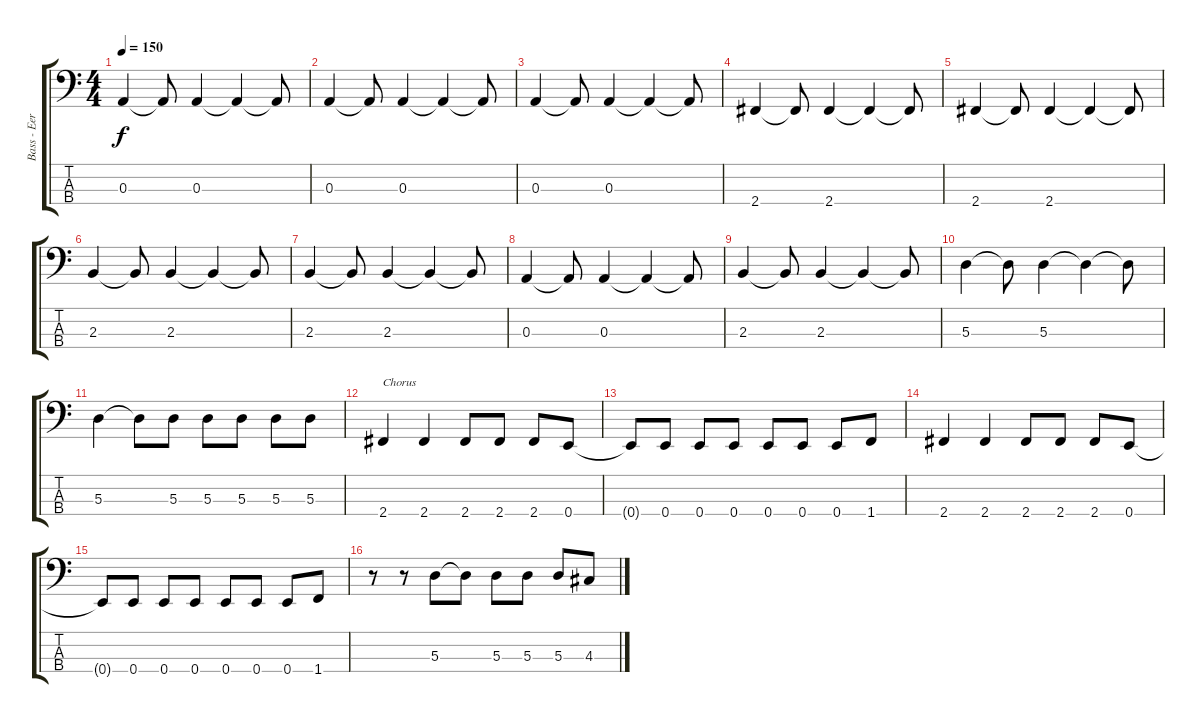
\track ("Bass - Eero Heinonen" "Bass - Eer") {instrument acousticbass}
\staff {score tabs}
\tuning (G2 D2 A1 E1) {hide}
\ts (4 4)
\tempo 150
\clef f4
\ks c
0.3.4{dy f} 0.3{t}.8 0.3.4 0.3{t}.4 0.3{t}.8 |
0.3.4 0.3{t}.8 0.3.4 0.3{t}.4 0.3{t}.8 |
0.3.4 0.3{t}.8 0.3.4 0.3{t}.4 0.3{t}.8 |
2.4.4 2.4{t}.8 2.4.4 2.4{t}.4 2.4{t}.8 |
2.4.4 2.4{t}.8 2.4.4 2.4{t}.4 2.4{t}.8 |
2.3.4 2.3{t}.8 2.3.4 2.3{t}.4 2.3{t}.8 |
2.3.4 2.3{t}.8 2.3.4 2.3{t}.4 2.3{t}.8 |
0.3.4 0.3{t}.8 0.3.4 0.3{t}.4 0.3{t}.8 |
2.3.4 2.3{t}.8 2.3.4 2.3{t}.4 2.3{t}.8 |
5.3.4 5.3{t}.8 5.3.4 5.3{t}.4 5.3{t}.8 |
5.3.4 5.3{t}.8 5.3.8 5.3.8 5.3.8 5.3.8 5.3.8 |
2.4.4{txt "Chorus"} 2.4.4 2.4.8 2.4.8 2.4.8 0.4.8 |
0.4{t}.8 0.4.8 0.4.8 0.4.8 0.4.8 0.4.8 0.4.8 1.4.8 |
2.4.4 2.4.4 2.4.8 2.4.8 2.4.8 0.4.8 |
0.4{t}.8 0.4.8 0.4.8 0.4.8 0.4.8 0.4.8 0.4.8 1.4.8 |
r.8 r.8 5.3.8 5.3{t}.8 5.3.8 5.3.8 5.3.8 4.3.8
